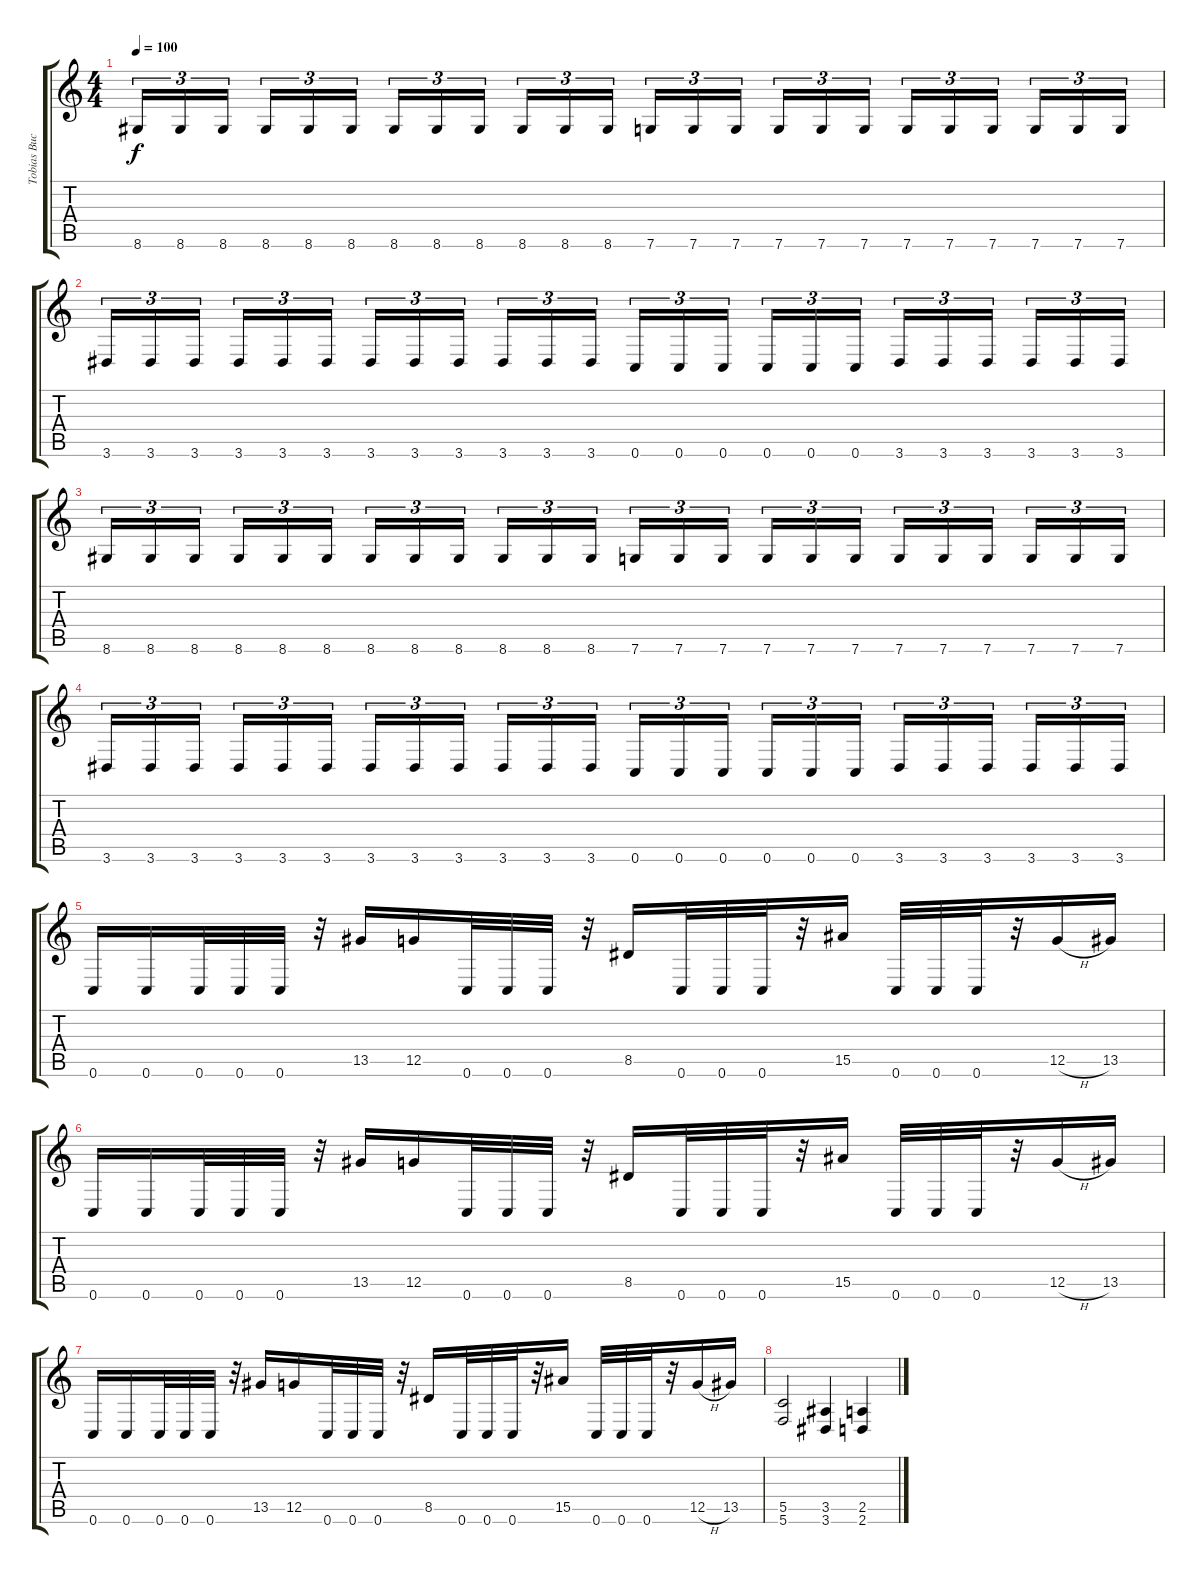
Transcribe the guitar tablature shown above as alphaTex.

\track ("Tobias Buck" "Tobias Buc") {instrument distortionguitar}
\staff {score tabs}
\tuning (D4 A3 F3 C3 G2 C2) {hide}
\ts (4 4)
\tempo 100
\clef g2
\ks c
8.6.16{tu (3 2) dy f} 8.6.16{tu (3 2)} 8.6.16{tu (3 2) beam splitsecondary} 8.6.16{tu (3 2)} 8.6.16{tu (3 2)} 8.6.16{tu (3 2)} 8.6.16{tu (3 2)} 8.6.16{tu (3 2)} 8.6.16{tu (3 2) beam splitsecondary} 8.6.16{tu (3 2)} 8.6.16{tu (3 2)} 8.6.16{tu (3 2)} 7.6.16{tu (3 2)} 7.6.16{tu (3 2)} 7.6.16{tu (3 2) beam splitsecondary} 7.6.16{tu (3 2)} 7.6.16{tu (3 2)} 7.6.16{tu (3 2)} 7.6.16{tu (3 2)} 7.6.16{tu (3 2)} 7.6.16{tu (3 2) beam splitsecondary} 7.6.16{tu (3 2)} 7.6.16{tu (3 2)} 7.6.16{tu (3 2)} |
3.6.16{tu (3 2)} 3.6.16{tu (3 2)} 3.6.16{tu (3 2) beam splitsecondary} 3.6.16{tu (3 2)} 3.6.16{tu (3 2)} 3.6.16{tu (3 2)} 3.6.16{tu (3 2)} 3.6.16{tu (3 2)} 3.6.16{tu (3 2) beam splitsecondary} 3.6.16{tu (3 2)} 3.6.16{tu (3 2)} 3.6.16{tu (3 2)} 0.6.16{tu (3 2)} 0.6.16{tu (3 2)} 0.6.16{tu (3 2) beam splitsecondary} 0.6.16{tu (3 2)} 0.6.16{tu (3 2)} 0.6.16{tu (3 2)} 3.6.16{tu (3 2)} 3.6.16{tu (3 2)} 3.6.16{tu (3 2) beam splitsecondary} 3.6.16{tu (3 2)} 3.6.16{tu (3 2)} 3.6.16{tu (3 2)} |
8.6.16{tu (3 2)} 8.6.16{tu (3 2)} 8.6.16{tu (3 2) beam splitsecondary} 8.6.16{tu (3 2)} 8.6.16{tu (3 2)} 8.6.16{tu (3 2)} 8.6.16{tu (3 2)} 8.6.16{tu (3 2)} 8.6.16{tu (3 2) beam splitsecondary} 8.6.16{tu (3 2)} 8.6.16{tu (3 2)} 8.6.16{tu (3 2)} 7.6.16{tu (3 2)} 7.6.16{tu (3 2)} 7.6.16{tu (3 2) beam splitsecondary} 7.6.16{tu (3 2)} 7.6.16{tu (3 2)} 7.6.16{tu (3 2)} 7.6.16{tu (3 2)} 7.6.16{tu (3 2)} 7.6.16{tu (3 2) beam splitsecondary} 7.6.16{tu (3 2)} 7.6.16{tu (3 2)} 7.6.16{tu (3 2)} |
3.6.16{tu (3 2)} 3.6.16{tu (3 2)} 3.6.16{tu (3 2) beam splitsecondary} 3.6.16{tu (3 2)} 3.6.16{tu (3 2)} 3.6.16{tu (3 2)} 3.6.16{tu (3 2)} 3.6.16{tu (3 2)} 3.6.16{tu (3 2) beam splitsecondary} 3.6.16{tu (3 2)} 3.6.16{tu (3 2)} 3.6.16{tu (3 2)} 0.6.16{tu (3 2)} 0.6.16{tu (3 2)} 0.6.16{tu (3 2) beam splitsecondary} 0.6.16{tu (3 2)} 0.6.16{tu (3 2)} 0.6.16{tu (3 2)} 3.6.16{tu (3 2)} 3.6.16{tu (3 2)} 3.6.16{tu (3 2) beam splitsecondary} 3.6.16{tu (3 2)} 3.6.16{tu (3 2)} 3.6.16{tu (3 2)} |
0.6.16 0.6.16 0.6.32 0.6.32 0.6.32 r.32 13.5.16 12.5.16 0.6.32 0.6.32 0.6.32 r.32 8.5.16 0.6.32 0.6.32 0.6.32 r.32 15.5.16 0.6.32 0.6.32 0.6.32 r.32 12.5{h}.16 13.5.16 |
0.6.16 0.6.16 0.6.32 0.6.32 0.6.32 r.32 13.5.16 12.5.16 0.6.32 0.6.32 0.6.32 r.32 8.5.16 0.6.32 0.6.32 0.6.32 r.32 15.5.16 0.6.32 0.6.32 0.6.32 r.32 12.5{h}.16 13.5.16 |
0.6.16 0.6.16 0.6.32 0.6.32 0.6.32 r.32 13.5.16 12.5.16 0.6.32 0.6.32 0.6.32 r.32 8.5.16 0.6.32 0.6.32 0.6.32 r.32 15.5.16 0.6.32 0.6.32 0.6.32 r.32 12.5{h}.16 13.5.16 |
(5.5 5.6).2 (3.5 3.6).4 (2.5 2.6).4
